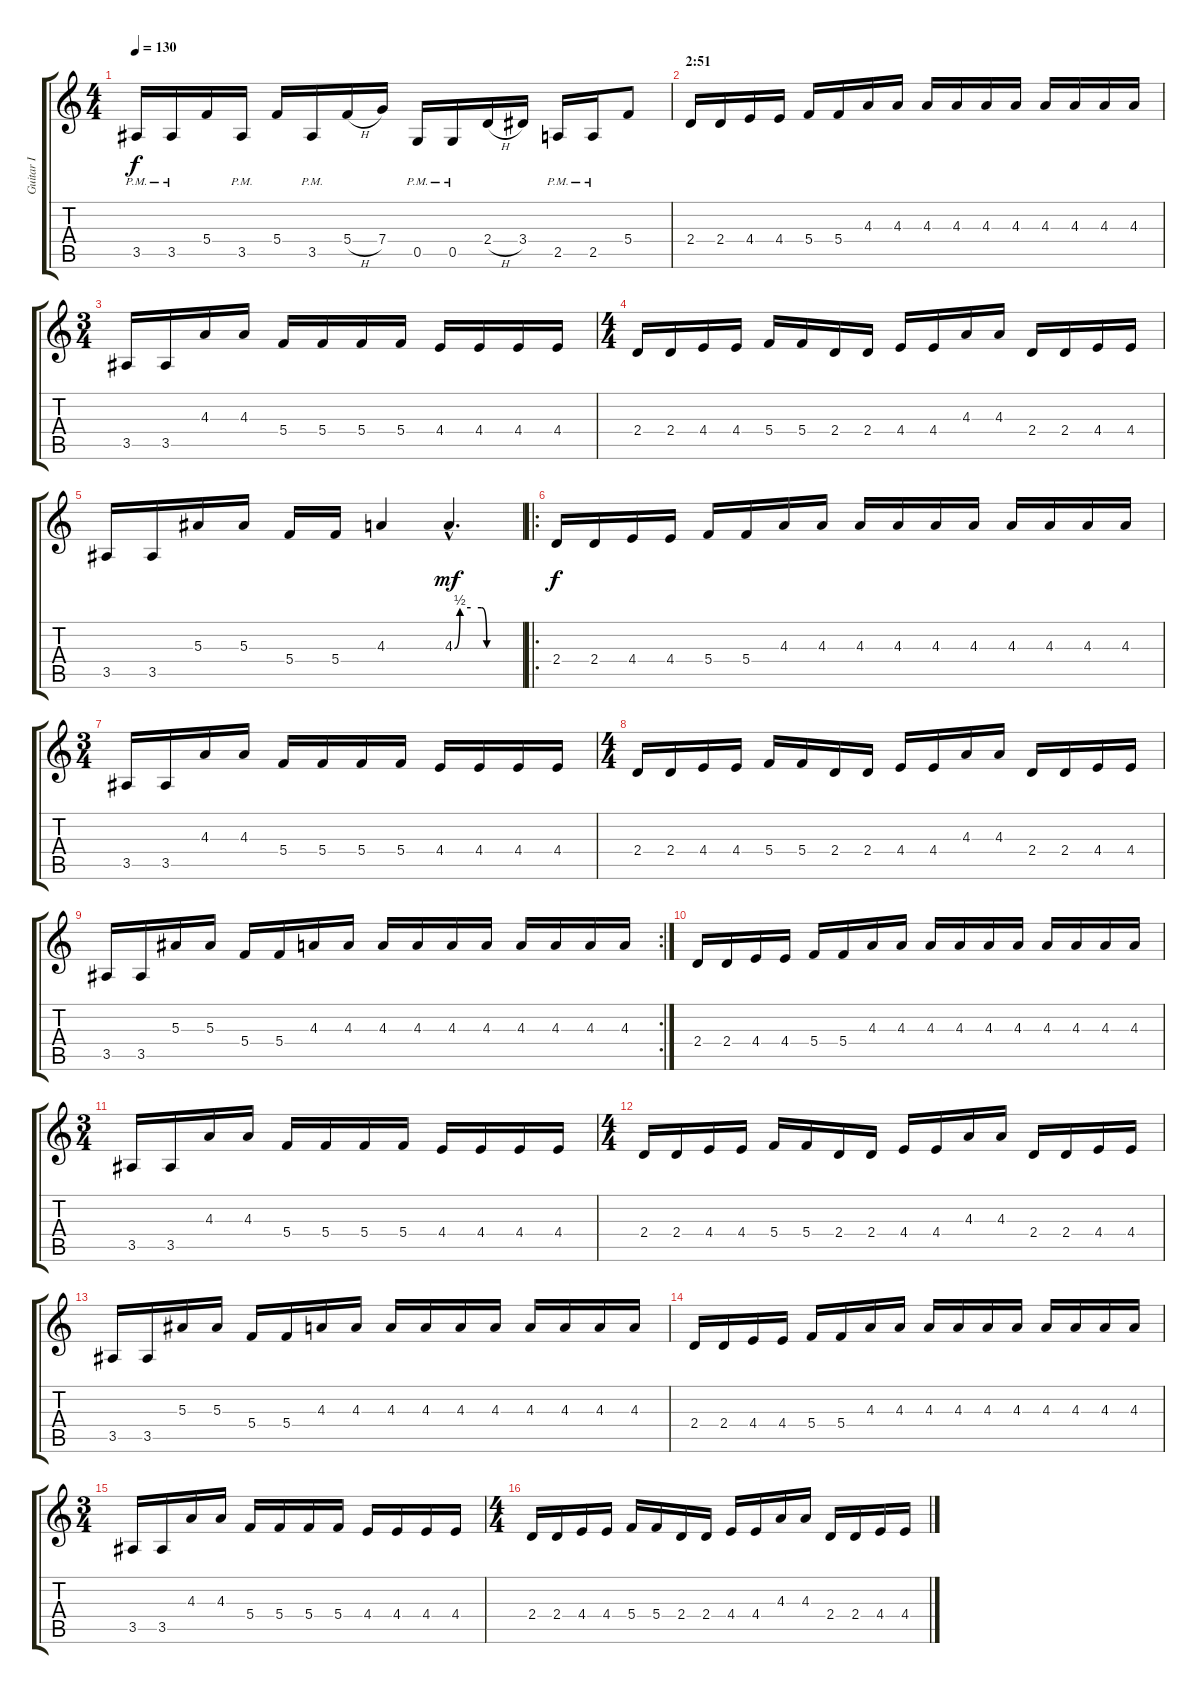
\track ("Guitar I" "Guitar I") {instrument distortionguitar}
\staff {score tabs}
\tuning (D4 A3 F3 C3 G2 D2) {hide}
\ts (4 4)
\tempo 130
\clef g2
\ks c
3.5{pm}.16{dy f} 3.5{pm}.16 5.4.16 3.5{pm}.16 5.4.16 3.5{pm}.16 5.4{h}.16 7.4.16 0.5{pm}.16 0.5{pm}.16 2.4{h}.16 3.4.16 2.5{pm}.16 2.5{pm}.16 5.4.8 |
\section ("" "2:51")
2.4.16 2.4.16 4.4.16 4.4.16 5.4.16 5.4.16 4.3.16 4.3.16 4.3.16 4.3.16 4.3.16 4.3.16 4.3.16 4.3.16 4.3.16 4.3.16 |
\ts (3 4)
3.5.16 3.5.16 4.3.16 4.3.16 5.4.16 5.4.16 5.4.16 5.4.16 4.4.16 4.4.16 4.4.16 4.4.16 |
\ts (4 4)
2.4.16 2.4.16 4.4.16 4.4.16 5.4.16 5.4.16 2.4.16 2.4.16 4.4.16 4.4.16 4.3.16 4.3.16 2.4.16 2.4.16 4.4.16 4.4.16 |
3.5.16 3.5.16 5.3.16 5.3.16 5.4.16 5.4.16 4.3.4 4.3{be (custom 0 0 5 2 15 2 25 2 30 0 45 0 60 0) hac}.4{d dy mf} |
\ro
2.4.16{dy f} 2.4.16 4.4.16 4.4.16 5.4.16 5.4.16 4.3.16 4.3.16 4.3.16 4.3.16 4.3.16 4.3.16 4.3.16 4.3.16 4.3.16 4.3.16 |
\ts (3 4)
3.5.16 3.5.16 4.3.16 4.3.16 5.4.16 5.4.16 5.4.16 5.4.16 4.4.16 4.4.16 4.4.16 4.4.16 |
\ts (4 4)
2.4.16 2.4.16 4.4.16 4.4.16 5.4.16 5.4.16 2.4.16 2.4.16 4.4.16 4.4.16 4.3.16 4.3.16 2.4.16 2.4.16 4.4.16 4.4.16 |
\rc 2
3.5.16 3.5.16 5.3.16 5.3.16 5.4.16 5.4.16 4.3.16 4.3.16 4.3.16 4.3.16 4.3.16 4.3.16 4.3.16 4.3.16 4.3.16 4.3.16 |
2.4.16 2.4.16 4.4.16 4.4.16 5.4.16 5.4.16 4.3.16 4.3.16 4.3.16 4.3.16 4.3.16 4.3.16 4.3.16 4.3.16 4.3.16 4.3.16 |
\ts (3 4)
3.5.16 3.5.16 4.3.16 4.3.16 5.4.16 5.4.16 5.4.16 5.4.16 4.4.16 4.4.16 4.4.16 4.4.16 |
\ts (4 4)
2.4.16 2.4.16 4.4.16 4.4.16 5.4.16 5.4.16 2.4.16 2.4.16 4.4.16 4.4.16 4.3.16 4.3.16 2.4.16 2.4.16 4.4.16 4.4.16 |
3.5.16 3.5.16 5.3.16 5.3.16 5.4.16 5.4.16 4.3.16 4.3.16 4.3.16 4.3.16 4.3.16 4.3.16 4.3.16 4.3.16 4.3.16 4.3.16 |
2.4.16 2.4.16 4.4.16 4.4.16 5.4.16 5.4.16 4.3.16 4.3.16 4.3.16 4.3.16 4.3.16 4.3.16 4.3.16 4.3.16 4.3.16 4.3.16 |
\ts (3 4)
3.5.16 3.5.16 4.3.16 4.3.16 5.4.16 5.4.16 5.4.16 5.4.16 4.4.16 4.4.16 4.4.16 4.4.16 |
\ts (4 4)
2.4.16 2.4.16 4.4.16 4.4.16 5.4.16 5.4.16 2.4.16 2.4.16 4.4.16 4.4.16 4.3.16 4.3.16 2.4.16 2.4.16 4.4.16 4.4.16
